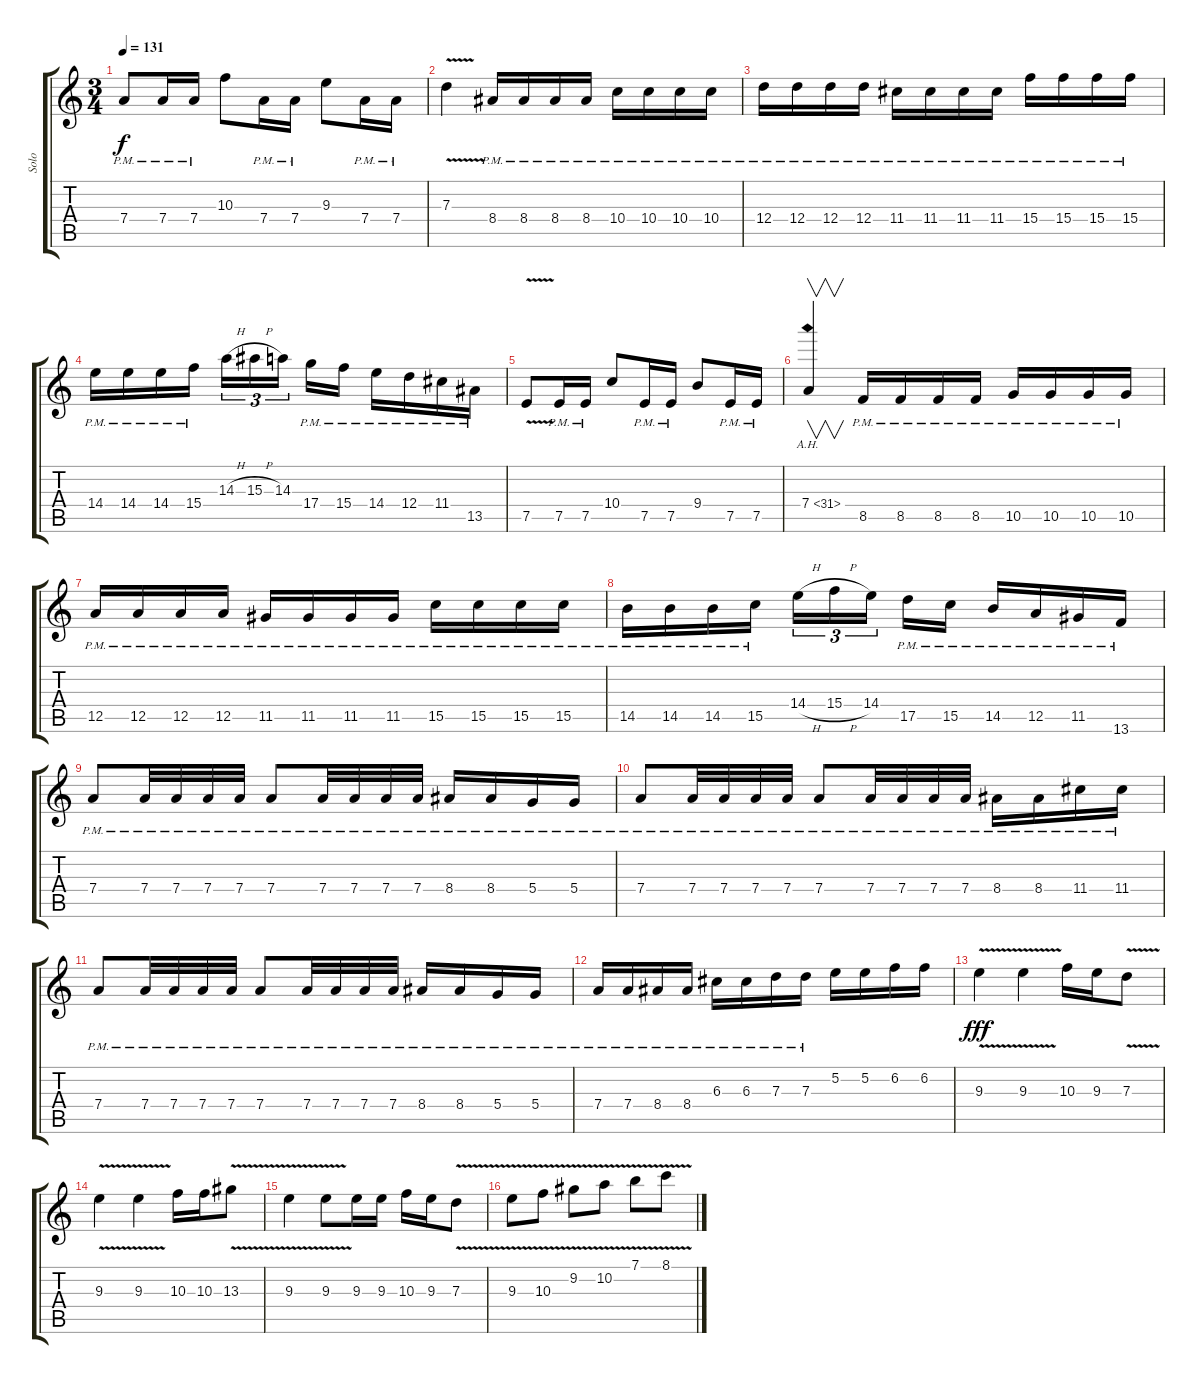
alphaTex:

\track ("Solo" "Solo") {instrument distortionguitar}
\staff {score tabs}
\tuning (E4 B3 G3 D3 A2 E2) {hide}
\ts (3 4)
\tempo 131
\clef g2
\ks c
7.4{pm}.8{dy f instrument distortionguitar} 7.4{pm}.16 7.4{pm}.16 10.3.8 7.4{pm}.16 7.4{pm}.16 9.3.8 7.4{pm}.16 7.4{pm}.16 |
7.3{v}.4 8.4{pm}.16 8.4{pm}.16 8.4{pm}.16 8.4{pm}.16 10.4{pm}.16 10.4{pm}.16 10.4{pm}.16 10.4{pm}.16 |
12.4{pm}.16 12.4{pm}.16 12.4{pm}.16 12.4{pm}.16 11.4{pm}.16 11.4{pm}.16 11.4{pm}.16 11.4{pm}.16 15.4{pm}.16 15.4{pm}.16 15.4{pm}.16 15.4{pm}.16 |
14.4{pm}.16 14.4{pm}.16 14.4{pm}.16 15.4{pm}.16 14.3{h}.16{tu (3 2)} 15.3{h}.16{tu (3 2)} 14.3.16{tu (3 2) beam splitsecondary} 17.4{pm}.16 15.4{pm}.16 14.4{pm}.16 12.4{pm}.16 11.4{pm}.16 13.5{pm}.16 |
7.5{v}.8 7.5{pm}.16 7.5{pm}.16 10.4.8 7.5{pm}.16 7.5{pm}.16 9.4.8 7.5{pm}.16 7.5{pm}.16 |
7.4{ah 24}.4{v} 8.5{pm}.16 8.5{pm}.16 8.5{pm}.16 8.5{pm}.16 10.5{pm}.16 10.5{pm}.16 10.5{pm}.16 10.5{pm}.16 |
12.5{pm}.16 12.5{pm}.16 12.5{pm}.16 12.5{pm}.16 11.5{pm}.16 11.5{pm}.16 11.5{pm}.16 11.5{pm}.16 15.5{pm}.16 15.5{pm}.16 15.5{pm}.16 15.5{pm}.16 |
14.5{pm}.16 14.5{pm}.16 14.5{pm}.16 15.5{pm}.16 14.4{h}.16{tu (3 2)} 15.4{h}.16{tu (3 2)} 14.4.16{tu (3 2) beam splitsecondary} 17.5{pm}.16 15.5{pm}.16 14.5{pm}.16 12.5{pm}.16 11.5{pm}.16 13.6{pm}.16 |
7.4{pm}.8 7.4{pm}.32 7.4{pm}.32 7.4{pm}.32 7.4{pm}.32 7.4{pm}.8 7.4{pm}.32 7.4{pm}.32 7.4{pm}.32 7.4{pm}.32 8.4{pm}.16 8.4{pm}.16 5.4{pm}.16 5.4{pm}.16 |
7.4{pm}.8 7.4{pm}.32 7.4{pm}.32 7.4{pm}.32 7.4{pm}.32 7.4{pm}.8 7.4{pm}.32 7.4{pm}.32 7.4{pm}.32 7.4{pm}.32 8.4{pm}.16 8.4{pm}.16 11.4{pm}.16 11.4{pm}.16 |
7.4{pm}.8 7.4{pm}.32 7.4{pm}.32 7.4{pm}.32 7.4{pm}.32 7.4{pm}.8 7.4{pm}.32 7.4{pm}.32 7.4{pm}.32 7.4{pm}.32 8.4{pm}.16 8.4{pm}.16 5.4{pm}.16 5.4{pm}.16 |
7.4{pm}.16 7.4{pm}.16 8.4{pm}.16 8.4{pm}.16 6.3{pm}.16 6.3{pm}.16 7.3{pm}.16 7.3{pm}.16 5.2.16 5.2.16 6.2.16 6.2.16 |
9.3{v}.4{dy fff} 9.3{v}.4 10.3.16 9.3.16 7.3{v}.8 |
9.3{v}.4 9.3{v}.4 10.3.16 10.3.16 13.3{v}.8 |
9.3{v}.4 9.3{v}.8 9.3.16 9.3.16 10.3.16 9.3.16 7.3{v}.8 |
9.3{v}.8 10.3{v}.8 9.2{v}.8 10.2{v}.8 7.1{v}.8 8.1{v}.8
